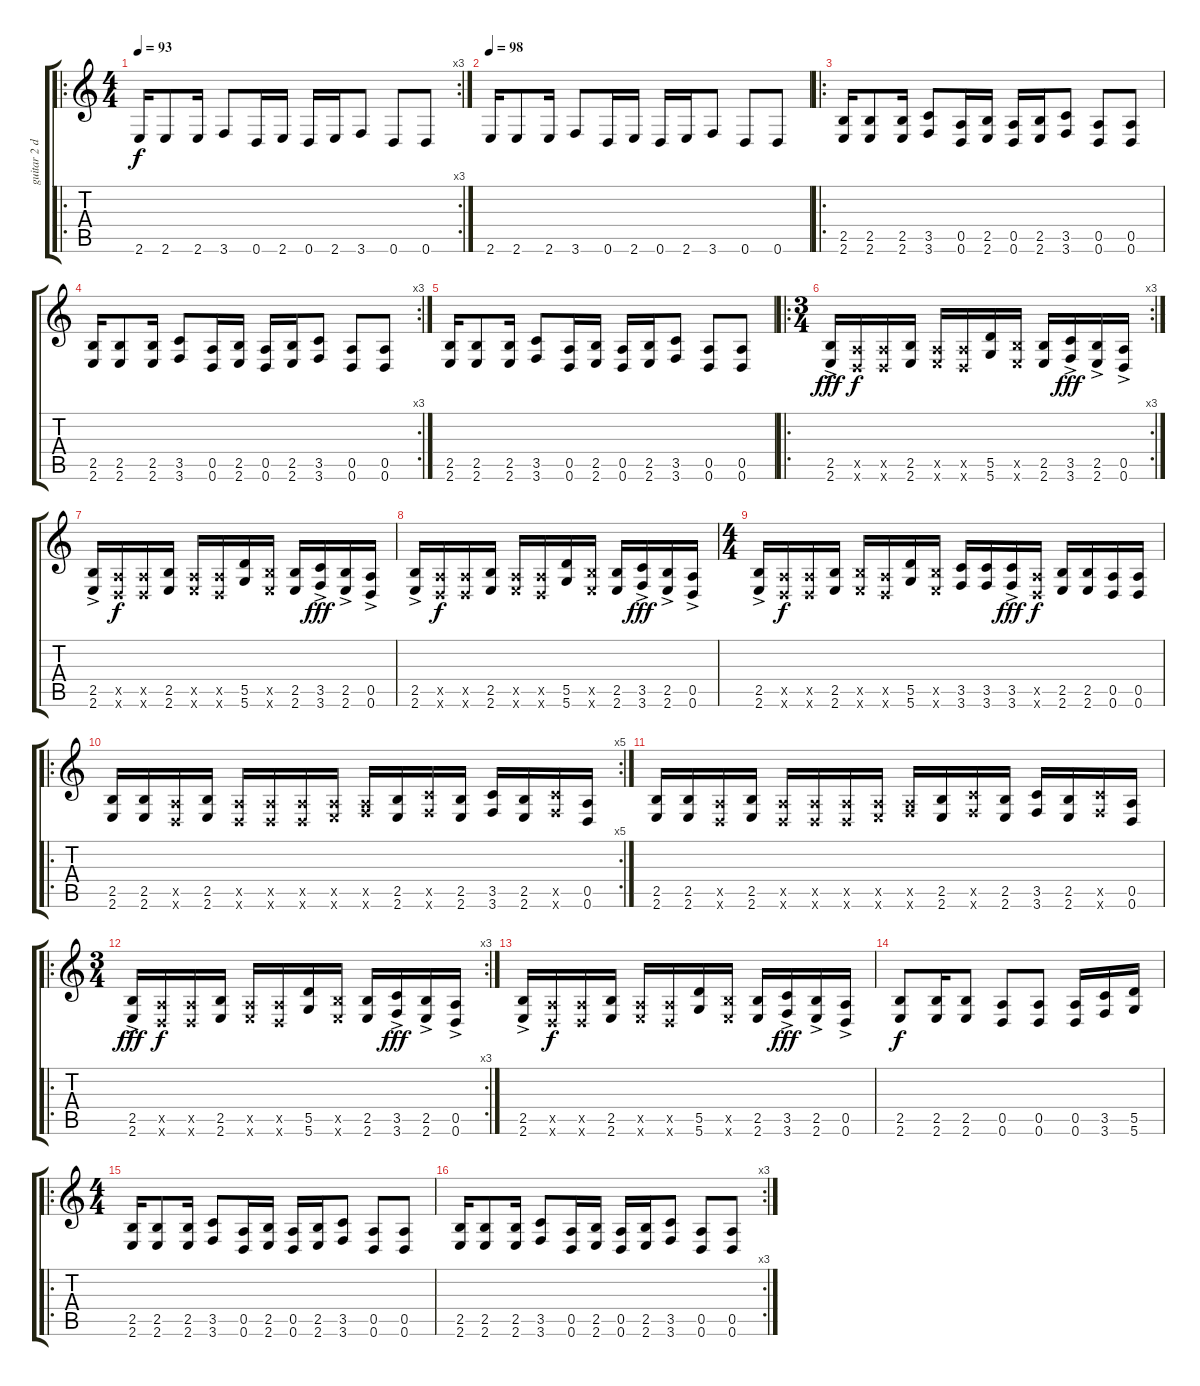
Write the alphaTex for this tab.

\track ("guitar 2 dub" "guitar 2 d") {instrument distortionguitar}
\staff {score tabs}
\tuning (E4 B3 G3 D3 A2 D2) {hide}
\ro
\rc 3
\ts (4 4)
\tempo 93
\clef g2
\ks c
2.6.16{dy f instrument distortionguitar} 2.6.8 2.6.16 3.6.8 0.6.16 2.6.16 0.6.16 2.6.16 3.6.8 0.6.8 0.6.8 |
\tempo 93
\tempo 98
2.6.16 2.6.8 2.6.16 3.6.8 0.6.16 2.6.16 0.6.16 2.6.16 3.6.8 0.6.8 0.6.8 |
\ro
(2.5 2.6).16 (2.5 2.6).8 (2.5 2.6).16 (3.5 3.6).8 (0.5 0.6).16 (2.5 2.6).16 (0.5 0.6).16 (2.5 2.6).16 (3.5 3.6).8 (0.5 0.6).8 (0.5 0.6).8 |
\rc 3
(2.5 2.6).16 (2.5 2.6).8 (2.5 2.6).16 (3.5 3.6).8 (0.5 0.6).16 (2.5 2.6).16 (0.5 0.6).16 (2.5 2.6).16 (3.5 3.6).8 (0.5 0.6).8 (0.5 0.6).8 |
(2.5 2.6).16 (2.5 2.6).8 (2.5 2.6).16 (3.5 3.6).8 (0.5 0.6).16 (2.5 2.6).16 (0.5 0.6).16 (2.5 2.6).16 (3.5 3.6).8 (0.5 0.6).8 (0.5 0.6).8 |
\ro
\rc 3
\ts (3 4)
(2.5{ac} 2.6).16{dy fff} (0.5{x} 0.6{x}).16{dy f} (0.5{x} 0.6{x}).16 (2.5 2.6).16 (0.5{x} 2.6{x}).16 (0.5{x} 0.6{x}).16 (5.5 5.6).16 (2.5{x} 2.6{x}).16 (2.5 2.6).16 (3.5{ac} 3.6).16{dy fff} (2.5{ac} 2.6).16 (0.5{ac} 0.6).16 |
(2.5{ac} 2.6).16 (0.5{x} 0.6{x}).16{dy f} (0.5{x} 0.6{x}).16 (2.5 2.6).16 (0.5{x} 2.6{x}).16 (0.5{x} 0.6{x}).16 (5.5 5.6).16 (2.5{x} 2.6{x}).16 (2.5 2.6).16 (3.5{ac} 3.6).16{dy fff} (2.5{ac} 2.6).16 (0.5{ac} 0.6).16 |
(2.5{ac} 2.6).16 (0.5{x} 0.6{x}).16{dy f} (0.5{x} 0.6{x}).16 (2.5 2.6).16 (0.5{x} 2.6{x}).16 (0.5{x} 0.6{x}).16 (5.5 5.6).16 (2.5{x} 2.6{x}).16 (2.5 2.6).16 (3.5{ac} 3.6).16{dy fff} (2.5{ac} 2.6).16 (0.5{ac} 0.6).16 |
\ts (4 4)
(2.5{ac} 2.6).16 (0.5{x} 0.6{x}).16{dy f} (0.5{x} 0.6{x}).16 (2.5 2.6).16 (2.5{x} 2.6{x}).16 (0.5{x} 0.6{x}).16 (5.5 5.6).16 (2.5{x} 2.6{x}).16 (3.5 3.6).16 (3.5 3.6).16 (3.5{ac} 3.6).16{dy fff} (0.5{x} 0.6{x}).16{dy f} (2.5 2.6).16 (2.5 2.6).16 (0.5 0.6).16 (0.5 0.6).16 |
\ro
\rc 5
(2.5 2.6).16 (2.5 2.6).16 (0.5{x} 0.6{x}).16 (2.5 2.6).16 (0.5{x} 0.6{x}).16 (0.5{x} 0.6{x}).16 (0.5{x} 0.6{x}).16 (0.5{x} 2.6{x}).16 (0.5{x} 3.6{x}).16 (2.5 2.6).16 (3.5{x} 3.6{x}).16 (2.5 2.6).16 (3.5 3.6).16 (2.5 2.6).16 (3.5{x} 3.6{x}).16 (0.5 0.6).16 |
(2.5 2.6).16 (2.5 2.6).16 (0.5{x} 0.6{x}).16 (2.5 2.6).16 (0.5{x} 0.6{x}).16 (0.5{x} 0.6{x}).16 (0.5{x} 0.6{x}).16 (0.5{x} 2.6{x}).16 (0.5{x} 3.6{x}).16 (2.5 2.6).16 (3.5{x} 3.6{x}).16 (2.5 2.6).16 (3.5 3.6).16 (2.5 2.6).16 (3.5{x} 3.6{x}).16 (0.5 0.6).16 |
\ro
\rc 3
\ts (3 4)
(2.5{ac} 2.6).16{dy fff} (0.5{x} 0.6{x}).16{dy f} (0.5{x} 0.6{x}).16 (2.5 2.6).16 (0.5{x} 2.6{x}).16 (0.5{x} 0.6{x}).16 (5.5 5.6).16 (2.5{x} 2.6{x}).16 (2.5 2.6).16 (3.5{ac} 3.6).16{dy fff} (2.5{ac} 2.6).16 (0.5{ac} 0.6).16 |
(2.5{ac} 2.6).16 (0.5{x} 0.6{x}).16{dy f} (0.5{x} 0.6{x}).16 (2.5 2.6).16 (0.5{x} 2.6{x}).16 (0.5{x} 0.6{x}).16 (5.5 5.6).16 (2.5{x} 2.6{x}).16 (2.5 2.6).16 (3.5{ac} 3.6).16{dy fff} (2.5{ac} 2.6).16 (0.5{ac} 0.6).16 |
(2.5 2.6).8{dy f} (2.5 2.6).16 (2.5 2.6).8 (0.5 0.6).8 (0.5 0.6).8 (0.5 0.6).16 (3.5 3.6).16 (5.5 5.6).16 |
\ro
\ts (4 4)
(2.5 2.6).16 (2.5 2.6).8 (2.5 2.6).16 (3.5 3.6).8 (0.5 0.6).16 (2.5 2.6).16 (0.5 0.6).16 (2.5 2.6).16 (3.5 3.6).8 (0.5 0.6).8 (0.5 0.6).8 |
\rc 3
(2.5 2.6).16 (2.5 2.6).8 (2.5 2.6).16 (3.5 3.6).8 (0.5 0.6).16 (2.5 2.6).16 (0.5 0.6).16 (2.5 2.6).16 (3.5 3.6).8 (0.5 0.6).8 (0.5 0.6).8
